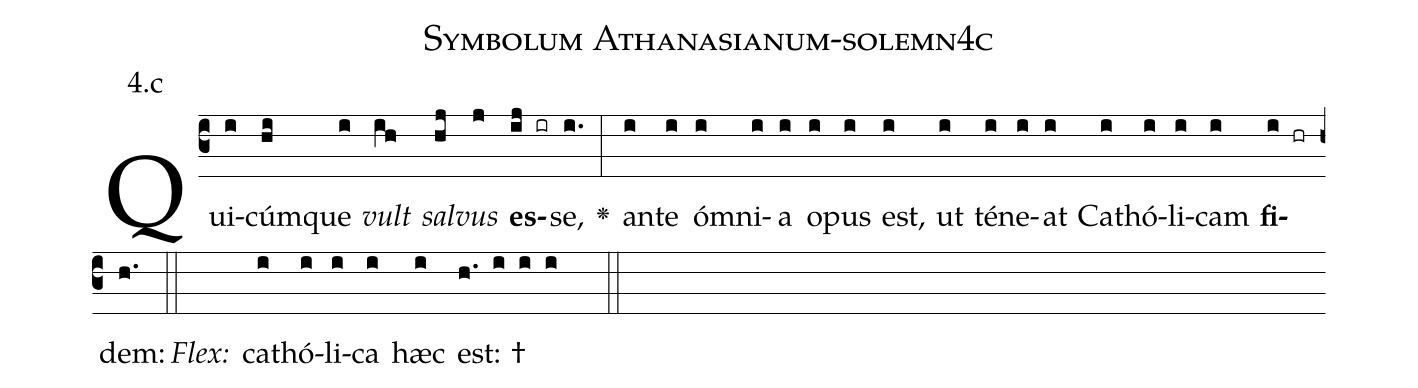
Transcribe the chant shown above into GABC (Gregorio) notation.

name: Symbolum Athanasianum-solemn4c;
annotation: 4.c;
%%
(c3)Qui(i)cúm(hi)que(i) <i>vult</i>(ih) <i>sal</i>(hj)<i>vus</i>(j) <b>es</b>(ij ir)se,(i.) <v>\greheightstar</v>(:) an(i)te(i) óm(i)ni(i)a(i) o(i)pus(i) est,(i) ut(i) té(i)ne(i)at(i) Ca(i)thó(i)li(i)cam(i) <b>fi</b>(i hr)dem:(h.) (::)
<i>Flex:</i>()  ca(i)thó(i)li(i)ca(i) hæc(i) est: †(h. i i i  ::)

%E(i) u(i) o(i) u(i) a(i) e.(h.) (::)
